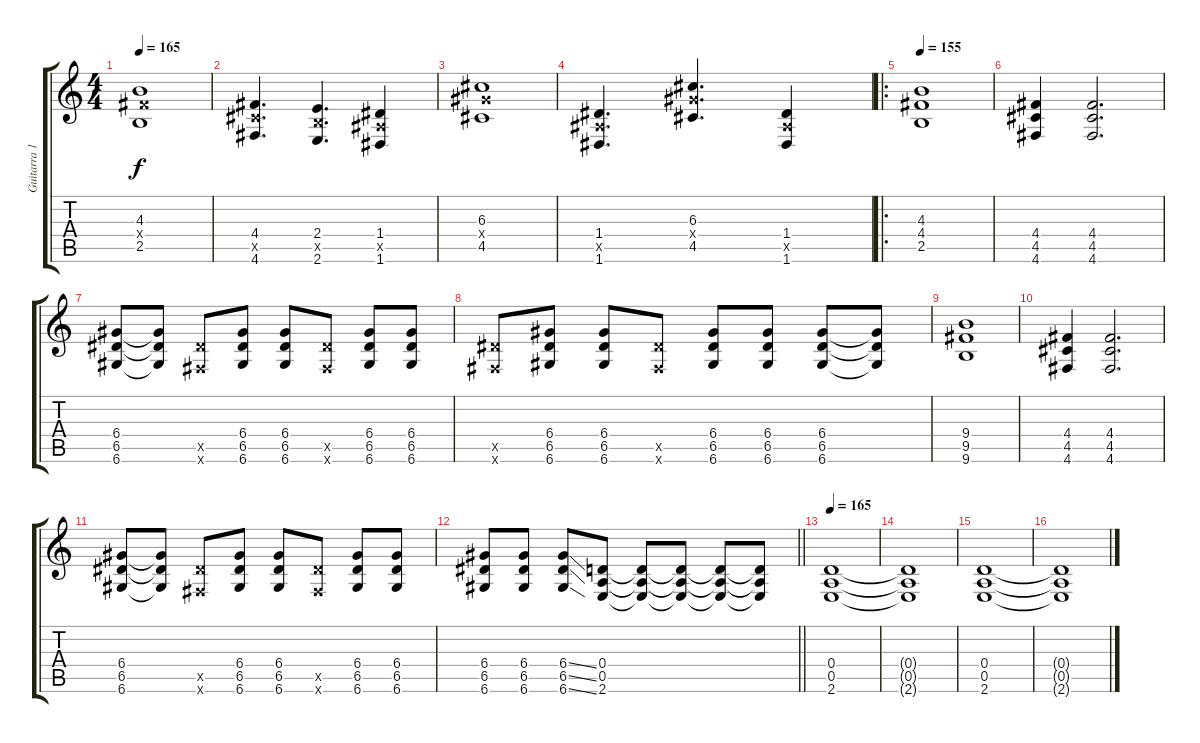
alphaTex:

\track ("Guitarra 1" "Guitarra 1") {instrument overdrivenguitar}
\staff {score tabs}
\tuning (E4 B3 G3 D3 A2 D2) {hide}
\ts (4 4)
\tempo 165
\clef g2
\ks c
(4.3 4.4{x} 2.5).1{dy f} |
(4.4 4.5{x} 4.6).4{d} (2.4 2.5{x} 2.6).4{d} (1.4 1.5{x} 1.6).4 |
(6.3 6.4{x} 4.5).1 |
(1.4 1.5{x} 1.6).4{d} (6.3 6.4{x} 4.5).4{d} (1.4 1.5{x} 1.6).4 |
\ro
\tempo 155
(4.3 4.4 2.5).1 |
(4.4 4.5 4.6).4 (4.4 4.5 4.6).2{d} |
(6.4 6.5 6.6).8 (6.4{t} 6.5{t} 6.6{t}).8 (6.5{x} 4.6{x}).8 (6.4 6.5 6.6).8 (6.4 6.5 6.6).8 (6.5{x} 4.6{x}).8 (6.4 6.5 6.6).8 (6.4 6.5 6.6).8 |
(6.5{x} 4.6{x}).8 (6.4 6.5 6.6).8 (6.4 6.5 6.6).8 (6.5{x} 4.6{x}).8 (6.4 6.5 6.6).8 (6.4 6.5 6.6).8 (6.4 6.5 6.6).8 (6.4{t} 6.5{t} 6.6{t}).8 |
(9.4 9.5 9.6).1 |
(4.4 4.5 4.6).4 (4.4 4.5 4.6).2{d} |
(6.4 6.5 6.6).8 (6.4{t} 6.5{t} 6.6{t}).8 (6.5{x} 4.6{x}).8 (6.4 6.5 6.6).8 (6.4 6.5 6.6).8 (6.5{x} 4.6{x}).8 (6.4 6.5 6.6).8 (6.4 6.5 6.6).8 |
\barLineRight lightlight
(6.4 6.5 6.6).8 (6.4 6.5 6.6).8 (6.4{ss} 6.5{ss} 6.6{ss}).8 (0.4 0.5 2.6).8 (0.4{t} 0.5{t} 2.6{t}).8 (0.4{t} 0.5{t} 2.6{t}).8 (0.4{t} 0.5{t} 2.6{t}).8 (0.4{t} 0.5{t} 2.6{t}).8 |
\tempo 165
(0.4 0.5 2.6).1 |
(0.4{t} 0.5{t} 2.6{t}).1 |
(0.4 0.5 2.6).1 |
(0.4{t} 0.5{t} 2.6{t}).1
